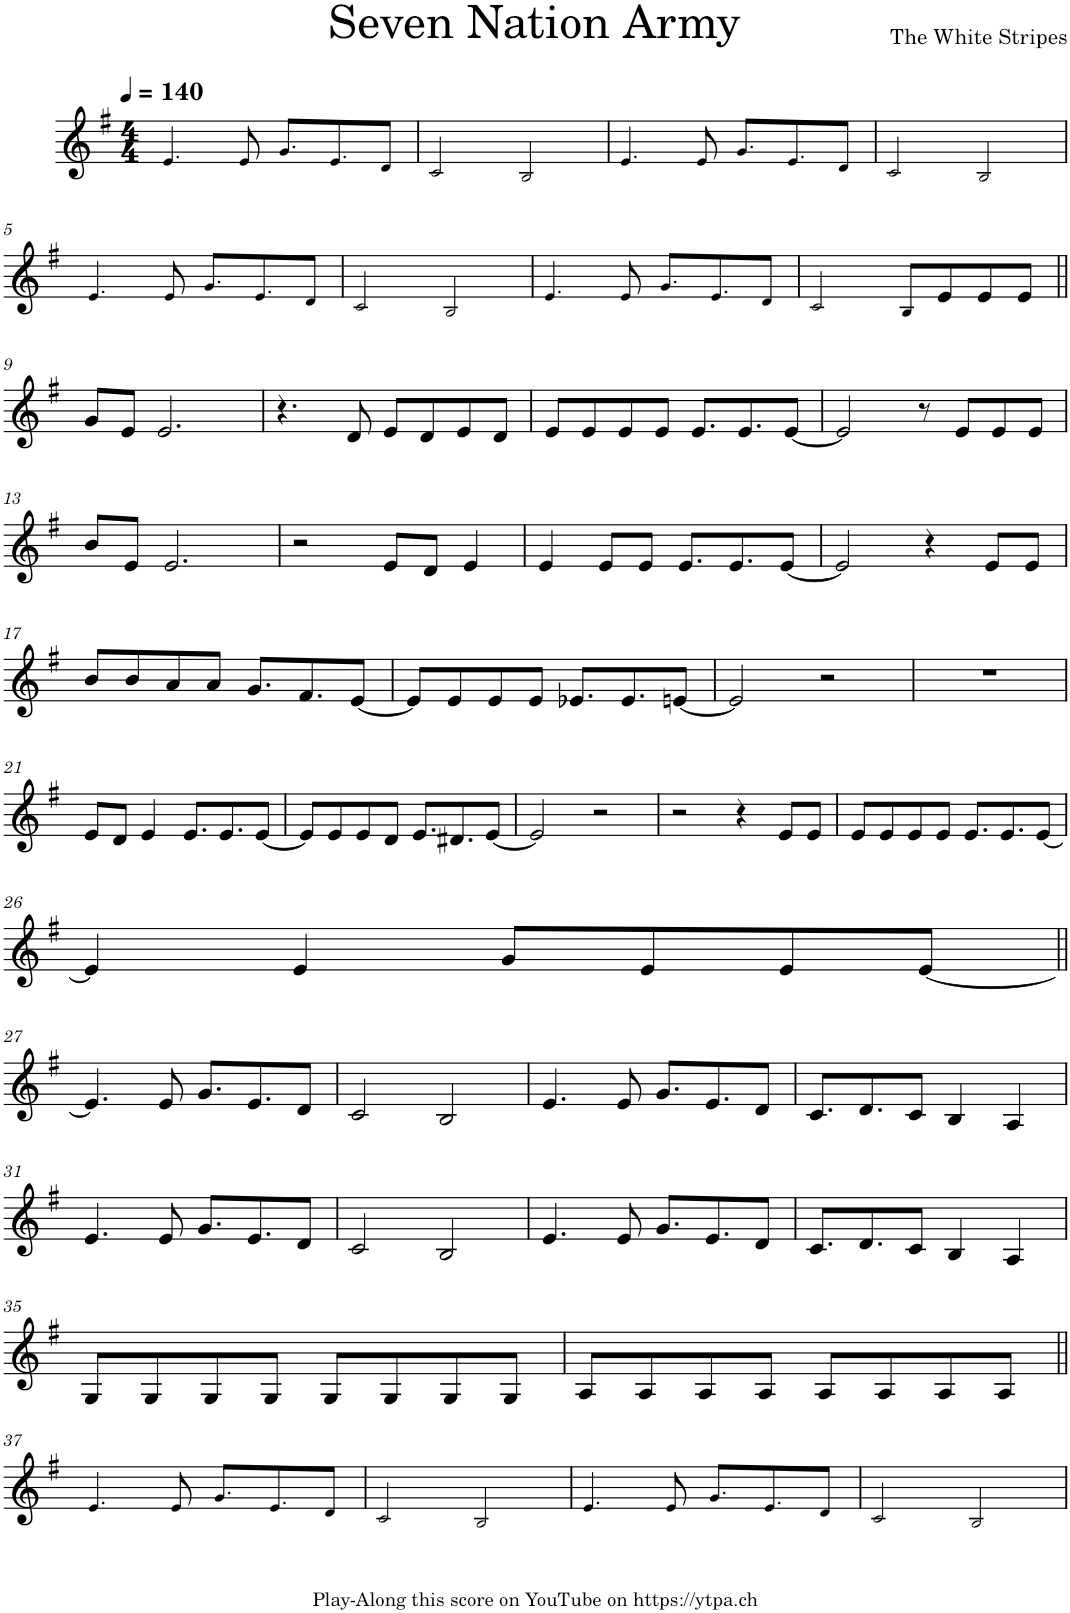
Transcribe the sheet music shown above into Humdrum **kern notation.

**kern
*part1
*staff1
*I"Piano
*I'Pno.
*clefG2
*k[f#]
*M4/4
*MM140
=1
4.e!/
8e!/
8.g!/L
8.e!/
8d!/J
=2
2c!/
2B!/
=3
4.e!/
8e!/
8.g!/L
8.e!/
8d!/J
=4
2c!/
2B!/
!!LO:LB:g=z
=5
4.e!/
8e!/
8.g!/L
8.e!/
8d!/J
=6
2c!/
2B!/
=7
4.e!/
8e!/
8.g!/L
8.e!/
8d!/J
=8
2c!/
8B!/L
8e/
8e/
8e/J
!!LO:LB:g=z
=9||
8g/L
8e/J
2.e/
=10
4.r
8d/
8e/L
8d/
8e/
8d/J
=11
8e/L
8e/
8e/
8e/J
8.e/L
8.e/
[8e/J
=12
2e/]
8r
8e/L
8e/
8e/J
!!LO:LB:g=z
=13
8b/L
8e/J
2.e/
=14
2r
8e/L
8d/J
4e/
=15
4e/
8e/L
8e/J
8.e/L
8.e/
[8e/J
=16
2e/]
4r
8e/L
8e/J
!!LO:LB:g=z
=17
8b/L
8b/
8a/
8a/J
8.g/L
8.f#/
[8e/J
=18
8e/L]
8e/
8e/
8e/J
8.e-X/L
8.e-/
[8en/J
=19
2e/]
2r
=20
1r
!!LO:LB:g=z
=21
8e/L
8d/J
4e/
8.e/L
8.e/
[8e/J
=22
8e/L]
8e/
8e/
8d/J
8.e/L
8.d#X/
[8e/J
=23
2e/]
2r
=24
2r
4r
8e/L
8e/J
=25
8e/L
8e/
8e/
8e/J
8.e/L
8.e/
[8e/J
!!LO:LB:g=z
=26
4e/]
4e/
8g/L
8e/
8e/
[8e/J
!!LO:LB:g=z
=27||
4.e/]
8e/
8.g/L
8.e/
8d/J
=28
2c/
2B/
=29
4.e/
8e/
8.g/L
8.e/
8d/J
=30
8.c/L
8.d/
8c/J
4B/
4A/
!!LO:LB:g=z
=31
4.e/
8e/
8.g/L
8.e/
8d/J
=32
2c/
2B/
=33
4.e/
8e/
8.g/L
8.e/
8d/J
=34
8.c/L
8.d/
8c/J
4B/
4A/
!!LO:LB:g=z
=35
8G/L
8G/
8G/
8G/J
8G/L
8G/
8G/
8G/J
=36
8A/L
8A/
8A/
8A/J
8A/L
8A/
8A/
8A/J
!!LO:LB:g=z
=37||
4.e!/
8e!/
8.g!/L
8.e!/
8d!/J
=38
2c!/
2B!/
=39
4.e!/
8e!/
8.g!/L
8.e!/
8d!/J
=40
2c!/
2B!/
=
*-
